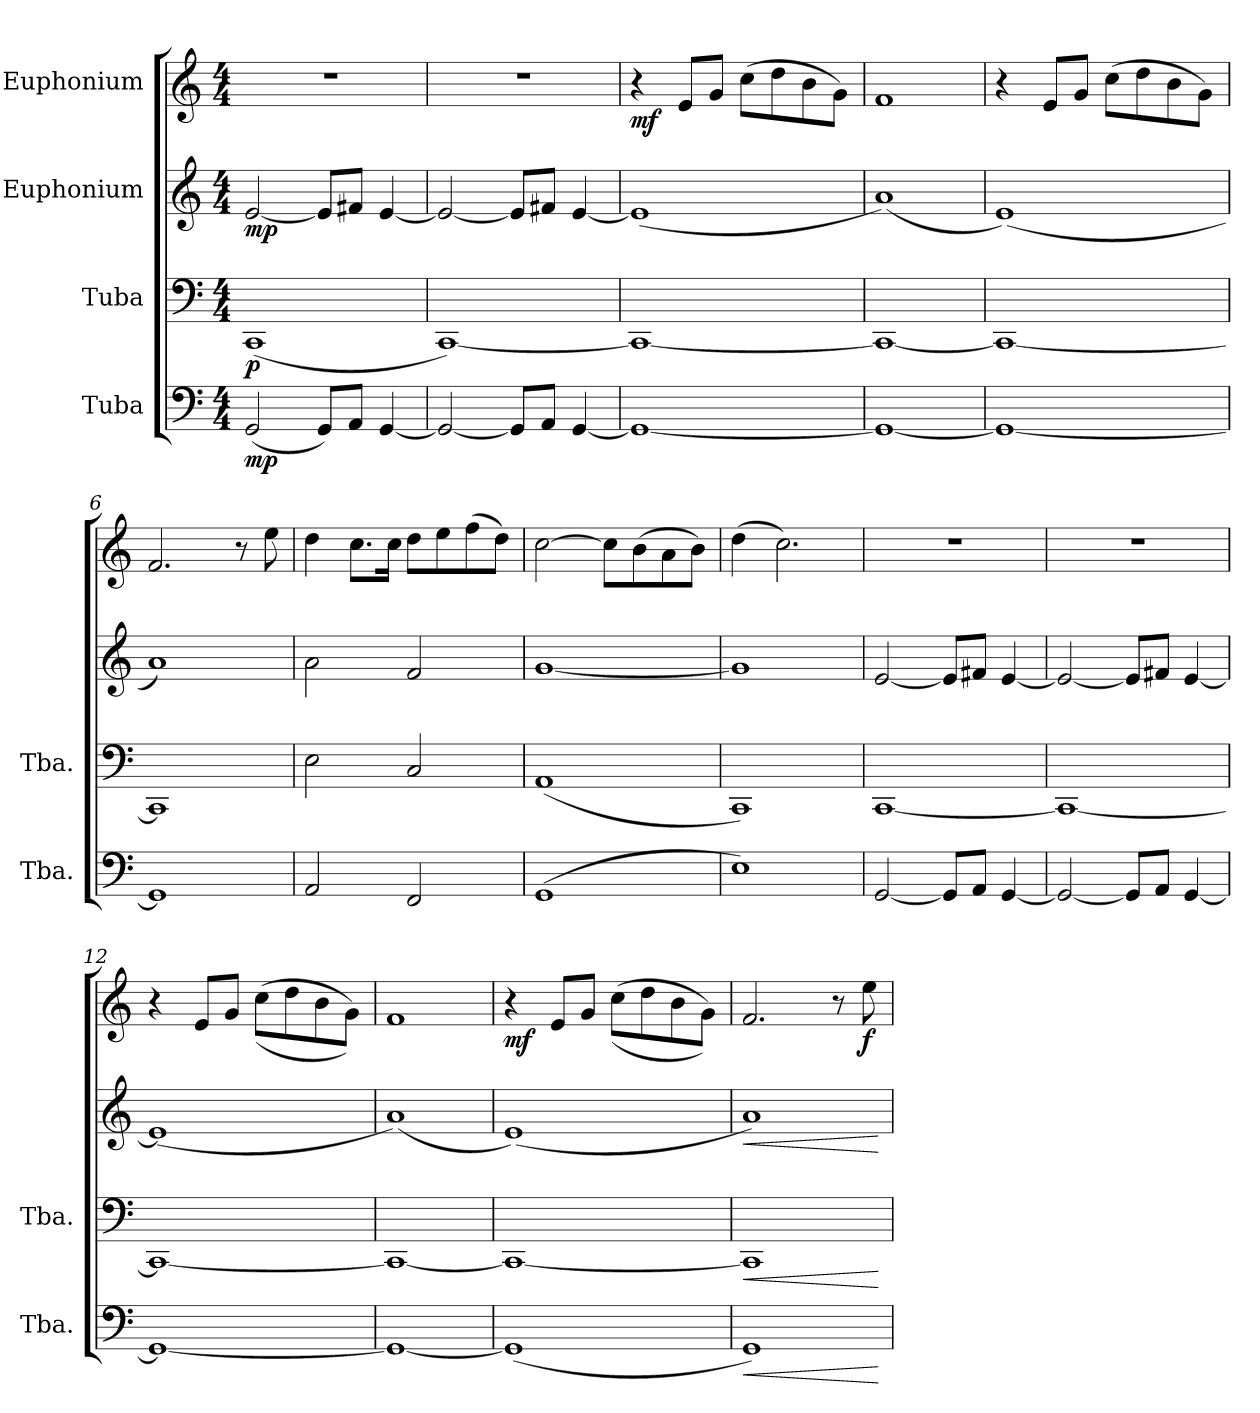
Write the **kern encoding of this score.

**kern	**dynam	**kern	**dynam	**kern	**dynam	**kern	**dynam
*part4	*part4	*part3	*part3	*part2	*part2	*part1	*part1
*staff4	*staff4	*staff3	*staff3	*staff2	*staff2	*staff1	*staff1
*I"Tuba	*	*I"Tuba	*	*I"Euphonium	*	*I"Euphonium	*
*I'Tba.	*	*I'Tba.	*	*	*	*	*
*clefF4	*	*clefF4	*	*clefG2	*	*clefG2	*
*	*	*	*	*ITrd8c14	*	*ITrd8c14	*
*k[]	*	*k[]	*	*k[]	*	*k[]	*
*M4/4	*	*M4/4	*	*M4/4	*	*M4/4	*
*MM50	*	*MM50	*	*MM50	*	*MM50	*
=1	=1	=1	=1	=1	=1	=1	=1
!	!LO:DY:b	!	!LO:DY:b	!	!LO:DY:b	!	!
(2GG/	mp	(1CC	p	[2E/	mp	1r	.
8GG/L)	.	.	.	8E/L]	.	.	.
8AA/J	.	.	.	8F#X/J	.	.	.
[4GG/	.	.	.	[4E/	.	.	.
=2	=2	=2	=2	=2	=2	=2	=2
2GG/_	.	[1CC)	.	2E/_	.	1r	.
8GG/L]	.	.	.	8E/L]	.	.	.
8AA/J	.	.	.	8F#X/J	.	.	.
[4GG/	.	.	.	[4E/	.	.	.
=3	=3	=3	=3	=3	=3	=3	=3
!	!	!	!	!	!	!	!LO:DY:b
1GG_	.	1CC_	.	(1E]	.	4r	mf
.	.	.	.	.	.	8E/L	.
.	.	.	.	.	.	8G/J	.
.	.	.	.	.	.	(8c\L	.
.	.	.	.	.	.	8d\	.
.	.	.	.	.	.	8B\	.
.	.	.	.	.	.	8G\J)	.
=4	=4	=4	=4	=4	=4	=4	=4
1GG_	.	1CC_	.	(1A)	.	1F	.
=5	=5	=5	=5	=5	=5	=5	=5
1GG_	.	1CC_	.	(1E)	.	4r	.
.	.	.	.	.	.	8E/L	.
.	.	.	.	.	.	8G/J	.
.	.	.	.	.	.	(8c\L	.
.	.	.	.	.	.	8d\	.
.	.	.	.	.	.	8B\	.
.	.	.	.	.	.	8G\J)	.
=6	=6	=6	=6	=6	=6	=6	=6
1GG]	.	1CC]	.	1A)	.	2.F/	.
.	.	.	.	.	.	8r	.
.	.	.	.	.	.	8e\	.
!!LO:LB:g=z
=7	=7	=7	=7	=7	=7	=7	=7
2AA/	.	2E\	.	2A\	.	4d\	.
.	.	.	.	.	.	8.c\L	.
.	.	.	.	.	.	16c\Jk	.
2FF/	.	2C/	.	2F/	.	8d\L	.
.	.	.	.	.	.	8e\	.
.	.	.	.	.	.	(8f\	.
.	.	.	.	.	.	8d\J)	.
=8	=8	=8	=8	=8	=8	=8	=8
(1GG	.	(1AA	.	[1G	.	[2c\	.
.	.	.	.	.	.	8c\L]	.
.	.	.	.	.	.	(8B\	.
.	.	.	.	.	.	8A\	.
.	.	.	.	.	.	8B\J)	.
=9	=9	=9	=9	=9	=9	=9	=9
1E)	.	1CC)	.	1G]	.	(4d\	.
.	.	.	.	.	.	2.c\)	.
=10	=10	=10	=10	=10	=10	=10	=10
[2GG/	.	[1CC	.	[2E/	.	1r	.
8GG/L]	.	.	.	8E/L]	.	.	.
8AA/J	.	.	.	8F#X/J	.	.	.
[4GG/	.	.	.	[4E/	.	.	.
=11	=11	=11	=11	=11	=11	=11	=11
2GG/_	.	1CC_	.	2E/_	.	1r	.
8GG/L]	.	.	.	8E/L]	.	.	.
8AA/J	.	.	.	8F#X/J	.	.	.
[4GG/	.	.	.	[4E/	.	.	.
=12	=12	=12	=12	=12	=12	=12	=12
1GG_	.	1CC_	.	(1E]	.	4r	.
.	.	.	.	.	.	8E/L	.
.	.	.	.	.	.	8G/J	.
.	.	.	.	.	.	((8c\L	.
.	.	.	.	.	.	8d\	.
.	.	.	.	.	.	8B\	.
.	.	.	.	.	.	8G\J))	.
=13	=13	=13	=13	=13	=13	=13	=13
1GG_	.	1CC_	.	(1A)	.	1F	.
!!LO:LB:g=z
=14	=14	=14	=14	=14	=14	=14	=14
!	!	!	!	!	!	!	!LO:DY:b
(1GG]	.	1CC_	.	(1E)	.	4r	mf
.	.	.	.	.	.	8E/L	.
.	.	.	.	.	.	8G/J	.
.	.	.	.	.	.	((8c\L	.
.	.	.	.	.	.	8d\	.
.	.	.	.	.	.	8B\	.
.	.	.	.	.	.	8G\J))	.
=15	=15	=15	=15	=15	=15	=15	=15
!	!LO:HP:b	!	!LO:HP:b	!	!LO:HP:b	!	!
1GG)	<	1CC]	<	1A)	<	2.F/	.
.	.	.	.	.	.	8r	.
!	!	!	!	!	!	!	!LO:DY:b
.	.	.	.	.	.	8e\	f
.	[	.	[	.	[	.	.
=	=	=	=	=	=	=	=
*-	*-	*-	*-	*-	*-	*-	*-
